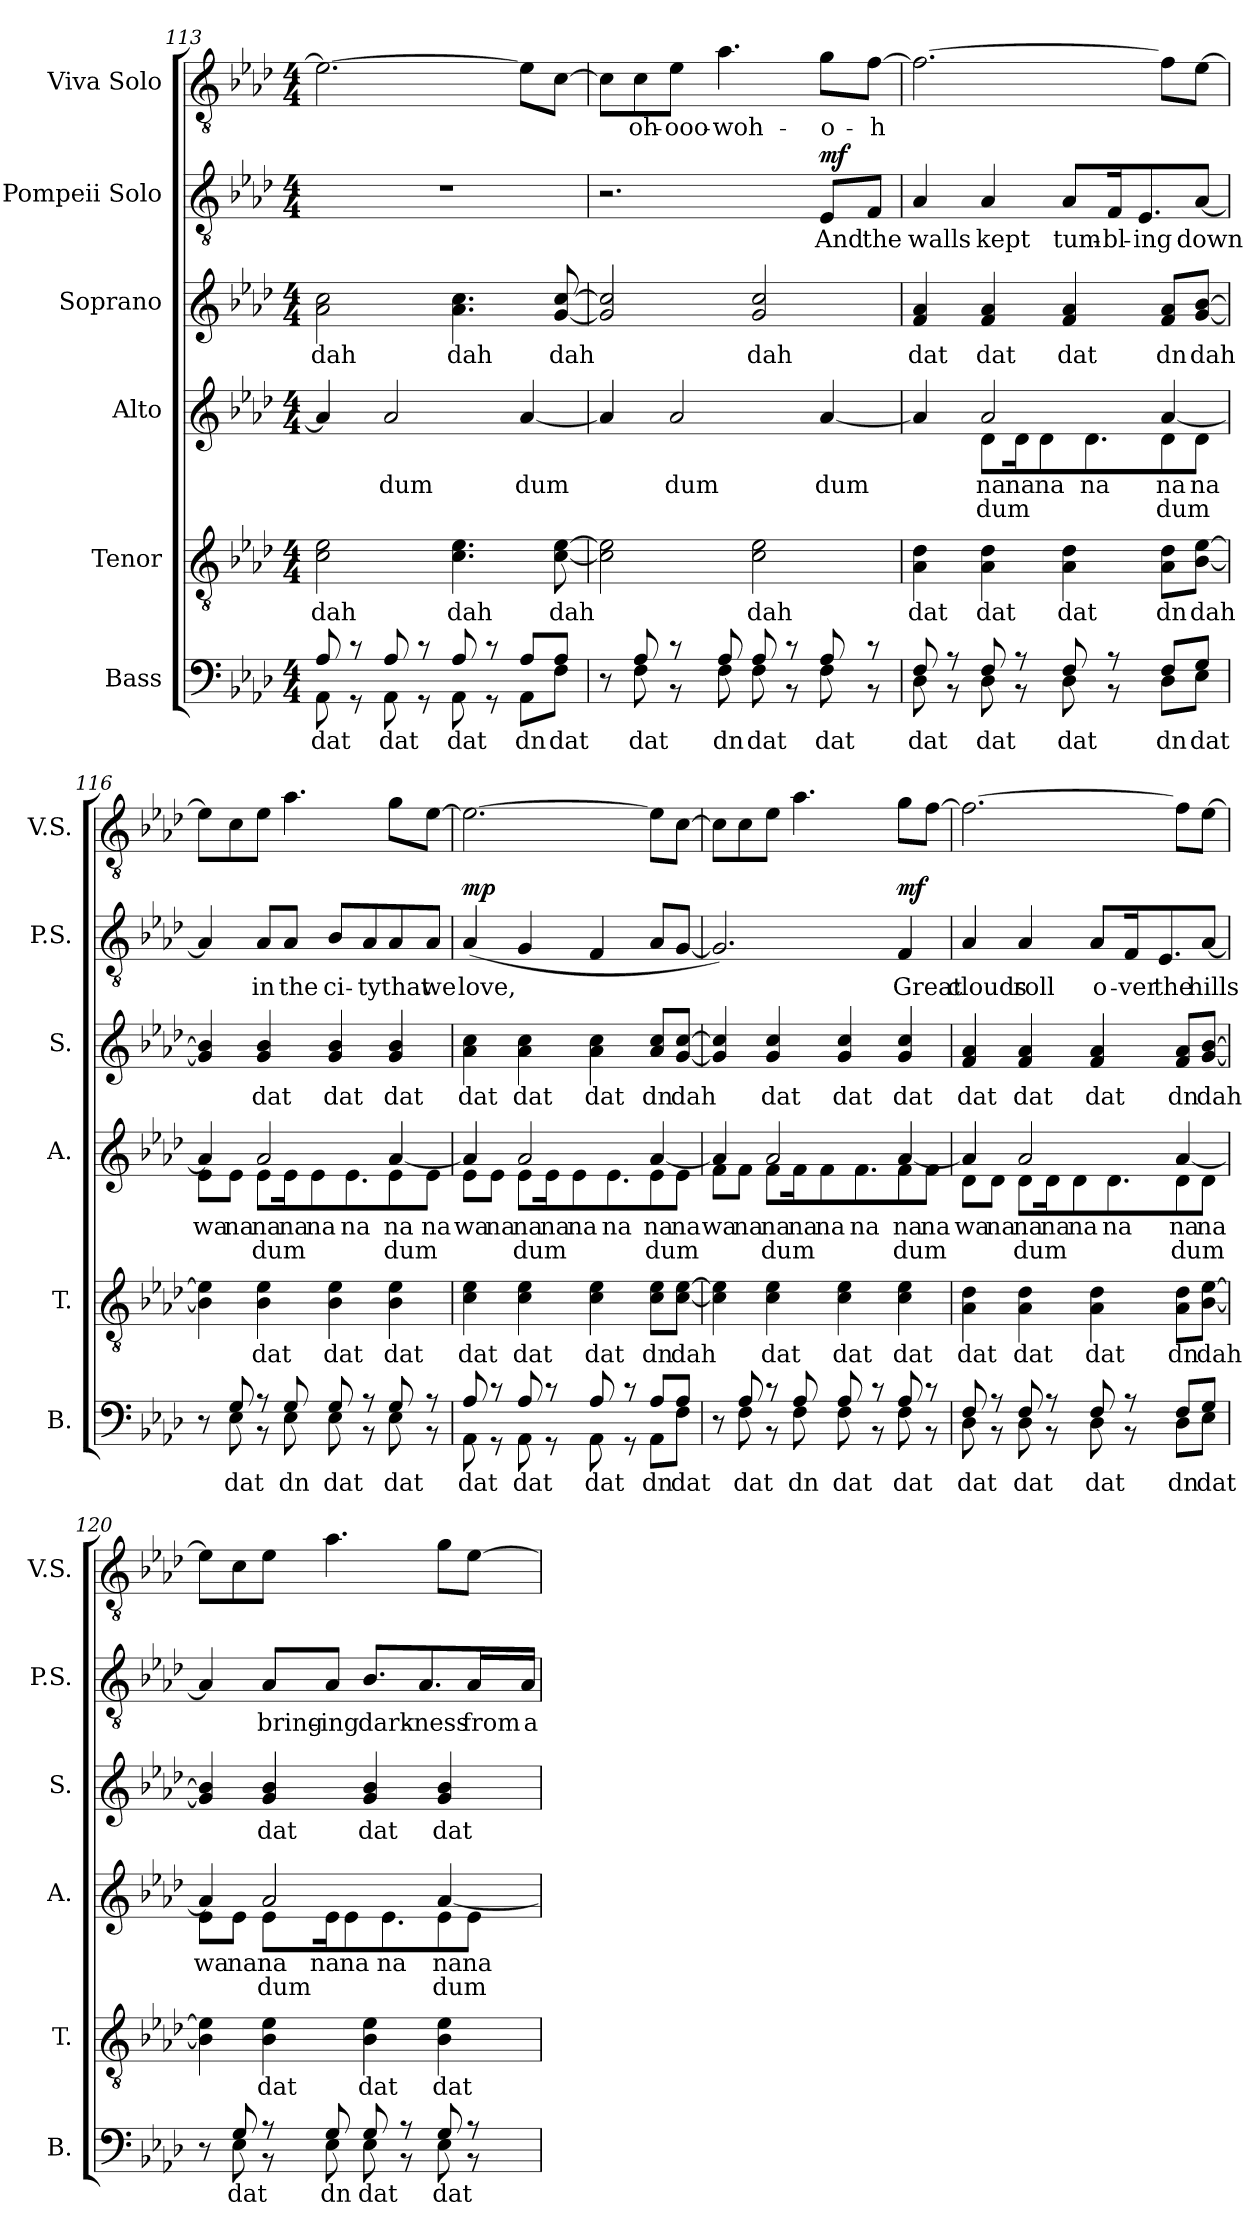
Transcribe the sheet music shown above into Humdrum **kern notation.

**kern	**text	**kern	**text	**kern	**text	**text	**kern	**text	**kern	**text	**dynam	**kern	**text
*part6	*part6	*part5	*part5	*part4	*part4	*part4	*part3	*part3	*part2	*part2	*part2	*part1	*part1
*staff6	*staff6	*staff5	*staff5	*staff4	*staff4	*staff4	*staff3	*staff3	*staff2	*staff2	*staff2	*staff1	*staff1
*I"Bass	*	*I"Tenor	*	*I"Alto	*	*	*I"Soprano	*	*I"Pompeii Solo	*	*	*I"Viva Solo	*
*I'B.	*	*I'T.	*	*I'A.	*	*	*I'S.	*	*I'P.S.	*	*	*I'V.S.	*
*clefF4	*	*clefGv2	*	*clefG2	*	*	*clefG2	*	*clefGv2	*	*	*clefGv2	*
*k[b-e-a-d-]	*	*k[b-e-a-d-]	*	*k[b-e-a-d-]	*	*	*k[b-e-a-d-]	*	*k[b-e-a-d-]	*	*	*k[b-e-a-d-]	*
*M4/4	*	*M4/4	*	*M4/4	*	*	*M4/4	*	*M4/4	*	*	*M4/4	*
=113	=113	=113	=113	=113	=113	=113	=113	=113	=113	=113	=113	=113	=113
!	!LO:LY:b	!	!LO:LY:b	!	!	!	!	!LO:LY:b	!	!	!	!	!
*^	*	*	*	*	*	*	*	*	*	*	*	*	*
8A-/	8AA-\	dat	2c\ 2e-\	dah	4a-/]	.	.	2a-\ 2cc\	dah	1r	.	.	2.e-\_	.
8r	8r	.	.	.	.	.	.	.	.	.	.	.	.	.
!	!	!LO:LY:b	!	!	!	!LO:LY:b	!	!	!	!	!	!	!	!
8A-/	8AA-\	dat	.	.	2a-/	dum	.	.	.	.	.	.	.	.
8r	8r	.	.	.	.	.	.	.	.	.	.	.	.	.
!	!	!LO:LY:b	!	!LO:LY:b	!	!	!	!	!LO:LY:b	!	!	!	!	!
8A-/	8AA-\	dat	4.c\ 4.e-\	dah	.	.	.	4.a-\ 4.cc\	dah	.	.	.	.	.
8r	8r	.	.	.	.	.	.	.	.	.	.	.	.	.
!	!	!LO:LY:b	!	!	!	!LO:LY:b	!	!	!	!	!	!	!	!
8A-/L	8AA-\L	dn	.	.	[4a-/	dum	.	.	.	.	.	.	8e-\L]	.
!	!	!LO:LY:b	!	!LO:LY:b	!	!	!	!	!LO:LY:b	!	!	!	!	!
8A-/J	8F\J	dat	[8c\ [8e-\	dah	.	.	.	[8g/ [8cc/	dah	.	.	.	[8c\J	.
=114	=114	=114	=114	=114	=114	=114	=114	=114	=114	=114	=114	=114	=114	=114
8r	8ryy	.	2c\] 2e-\]	.	4a-/]	.	.	2g/] 2cc/]	.	2.r	.	.	8c\L]	.
!	!	!LO:LY:b	!	!	!	!	!	!	!	!	!	!	!	!LO:LY:b
8A-/	8F\	dat	.	.	.	.	.	.	.	.	.	.	8c\	oh-
!	!	!	!	!	!	!LO:LY:b	!	!	!	!	!	!	!	!LO:LY:b
8r	8r	.	.	.	2a-/	dum	.	.	.	.	.	.	8e-\J	-ooo-
!	!	!LO:LY:b	!	!	!	!	!	!	!	!	!	!	!	!LO:LY:b
8A-/	8F\	dn	.	.	.	.	.	.	.	.	.	.	4.a-\	-woh-
!	!	!LO:LY:b	!	!LO:LY:b	!	!	!	!	!LO:LY:b	!	!	!	!	!
8A-/	8F\	dat	2c\ 2e-\	dah	.	.	.	2g/ 2cc/	dah	.	.	.	.	.
8r	8r	.	.	.	.	.	.	.	.	.	.	.	.	.
!	!	!LO:LY:b	!	!	!	!LO:LY:b	!	!	!	!	!LO:LY:b	!LO:DY:a	!	!LO:LY:b
8A-/	8F\	dat	.	.	[4a-/	dum	.	.	.	8E-/L	And	mf	8g\L	-o-
!	!	!	!	!	!	!	!	!	!	!	!LO:LY:b	!	!	!LO:LY:b
8r	8r	.	.	.	.	.	.	.	.	8F/J	the	.	[8f\J	-h
!!LO:LB:g=z
=115	=115	=115	=115	=115	=115	=115	=115	=115	=115	=115	=115	=115	=115	=115
!	!	!LO:LY:b	!	!LO:LY:b	!	!	!	!	!LO:LY:b	!	!LO:LY:b	!	!	!
*	*	*	*	*	*^	*	*	*	*	*	*	*	*	*
8F/	8D-\	dat	4A-\ 4d-\	dat	4a-/]	4ryy	.	.	4f/ 4a-/	dat	4A-/	walls	.	2.f\_	.
8r	8r	.	.	.	.	.	.	.	.	.	.	.	.	.	.
!	!	!LO:LY:b	!	!LO:LY:b	!	!	!LO:LY:b	!LO:LY:b	!	!LO:LY:b	!	!LO:LY:b	!	!	!
8F/	8D-\	dat	4A-\ 4d-\	dat	8d-\L	2a-/	na	dum	4f/ 4a-/	dat	4A-/	kept	.	.	.
!	!	!	!	!	!	!	!LO:LY:b	!	!	!	!	!	!	!	!
8r	8r	.	.	.	16d-\K	.	na	.	.	.	.	.	.	.	.
!	!	!	!	!	!	!	!LO:LY:b	!	!	!	!	!	!	!	!
.	.	.	.	.	8d-\	.	na	.	.	.	.	.	.	.	.
!	!	!LO:LY:b	!	!LO:LY:b	!	!	!	!	!	!LO:LY:b	!	!LO:LY:b	!	!	!
8F/	8D-\	dat	4A-\ 4d-\	dat	.	.	.	.	4f/ 4a-/	dat	8A-/L	tum-	.	.	.
!	!	!	!	!	!	!	!LO:LY:b	!	!	!	!	!	!	!	!
.	.	.	.	.	8.d-\	.	na	.	.	.	.	.	.	.	.
!	!	!	!	!	!	!	!	!	!	!	!	!LO:LY:b	!	!	!
8r	8r	.	.	.	.	.	.	.	.	.	16F/K	-bl-	.	.	.
!	!	!	!	!	!	!	!	!	!	!	!	!LO:LY:b	!	!	!
.	.	.	.	.	.	.	.	.	.	.	8.E-/	-ing	.	.	.
!	!	!LO:LY:b	!	!LO:LY:b	!	!	!LO:LY:b	!LO:LY:b	!	!LO:LY:b	!	!	!	!	!
8F/L	8D-\L	dn	8A-\ 8d-\L	dn	8d-\	[4a-/	na	dum	8f/ 8a-/L	dn	.	.	.	8f\L]	.
!	!	!LO:LY:b	!	!LO:LY:b	!	!	!LO:LY:b	!	!	!LO:LY:b	!	!LO:LY:b	!	!	!
8G/J	8E-\J	dat	[8B-\ [8e-\J	dah	8d-\J	.	na	.	[8g/ [8b-/J	dah	[8A-/J	down	.	[8e-\J	.
=116	=116	=116	=116	=116	=116	=116	=116	=116	=116	=116	=116	=116	=116	=116	=116
!	!	!	!	!	!	!	!LO:LY:b	!	!	!	!	!	!	!	!
8r	8ryy	.	4B-\] 4e-\]	.	8e-\L	4a-/]	wa	.	4g/] 4b-/]	.	4A-/]	.	.	8e-\L]	.
!	!	!LO:LY:b	!	!	!	!	!LO:LY:b	!	!	!	!	!	!	!	!
8G/	8E-\	dat	.	.	8e-\J	.	na	.	.	.	.	.	.	8c\	.
!	!	!	!	!LO:LY:b	!	!	!LO:LY:b	!LO:LY:b	!	!LO:LY:b	!	!LO:LY:b	!	!	!
8r	8r	.	4B-\ 4e-\	dat	8e-\L	2a-/	na	dum	4g/ 4b-/	dat	8A-/L	in	.	8e-\J	.
!	!	!LO:LY:b	!	!	!	!	!LO:LY:b	!	!	!	!	!LO:LY:b	!	!	!
8G/	8E-\	dn	.	.	16e-\K	.	na	.	.	.	8A-/J	the	.	4.a-\	.
!	!	!	!	!	!	!	!LO:LY:b	!	!	!	!	!	!	!	!
.	.	.	.	.	8e-\	.	na	.	.	.	.	.	.	.	.
!	!	!LO:LY:b	!	!LO:LY:b	!	!	!	!	!	!LO:LY:b	!	!LO:LY:b	!	!	!
8G/	8E-\	dat	4B-\ 4e-\	dat	.	.	.	.	4g/ 4b-/	dat	8B-/L	ci-	.	.	.
!	!	!	!	!	!	!	!LO:LY:b	!	!	!	!	!	!	!	!
.	.	.	.	.	8.e-\	.	na	.	.	.	.	.	.	.	.
!	!	!	!	!	!	!	!	!	!	!	!	!LO:LY:b	!	!	!
8r	8r	.	.	.	.	.	.	.	.	.	8A-/	-ty	.	.	.
!	!	!LO:LY:b	!	!LO:LY:b	!	!	!LO:LY:b	!LO:LY:b	!	!LO:LY:b	!	!LO:LY:b	!	!	!
8G/	8E-\	dat	4B-\ 4e-\	dat	8e-\	[4a-/	na	dum	4g/ 4b-/	dat	8A-/	that	.	8g\L	.
!	!	!	!	!	!	!	!LO:LY:b	!	!	!	!	!LO:LY:b	!	!	!
8r	8r	.	.	.	8e-\J	.	na	.	.	.	8A-/J	we	.	[8e-\J	.
=117	=117	=117	=117	=117	=117	=117	=117	=117	=117	=117	=117	=117	=117	=117	=117
!	!	!LO:LY:b	!	!LO:LY:b	!	!	!LO:LY:b	!	!	!LO:LY:b	!	!LO:LY:b	!LO:DY:a	!	!
8A-/	8AA-\	dat	4c\ 4e-\	dat	8e-\L	4a-/]	wa	.	4a-\ 4cc\	dat	(<4A-/	-love,	mp	2.e-\_	.
!	!	!	!	!	!	!	!LO:LY:b	!	!	!	!	!	!	!	!
8r	8r	.	.	.	8e-\J	.	na	.	.	.	.	.	.	.	.
!	!	!LO:LY:b	!	!LO:LY:b	!	!	!LO:LY:b	!LO:LY:b	!	!LO:LY:b	!	!	!	!	!
8A-/	8AA-\	dat	4c\ 4e-\	dat	8e-\L	2a-/	na	dum	4a-\ 4cc\	dat	4G/	.	.	.	.
!	!	!	!	!	!	!	!LO:LY:b	!	!	!	!	!	!	!	!
8r	8r	.	.	.	16e-\K	.	na	.	.	.	.	.	.	.	.
!	!	!	!	!	!	!	!LO:LY:b	!	!	!	!	!	!	!	!
.	.	.	.	.	8e-\	.	na	.	.	.	.	.	.	.	.
!	!	!LO:LY:b	!	!LO:LY:b	!	!	!	!	!	!LO:LY:b	!	!	!	!	!
8A-/	8AA-\	dat	4c\ 4e-\	dat	.	.	.	.	4a-\ 4cc\	dat	4F/	.	.	.	.
!	!	!	!	!	!	!	!LO:LY:b	!	!	!	!	!	!	!	!
.	.	.	.	.	8.e-\	.	na	.	.	.	.	.	.	.	.
8r	8r	.	.	.	.	.	.	.	.	.	.	.	.	.	.
!	!	!LO:LY:b	!	!LO:LY:b	!	!	!LO:LY:b	!LO:LY:b	!	!LO:LY:b	!	!	!	!	!
8A-/L	8AA-\L	dn	8c\ 8e-\L	dn	8e-\	[4a-/	na	dum	8a-/ 8cc/L	dn	8A-/L	.	.	8e-\L]	.
!	!	!LO:LY:b	!	!LO:LY:b	!	!	!LO:LY:b	!	!	!LO:LY:b	!	!	!	!	!
8A-/J	8F\J	dat	[8c\ [8e-\J	dah	8e-\J	.	na	.	[8g/ [8cc/J	dah	[8G/J	.	.	[8c\J	.
=118	=118	=118	=118	=118	=118	=118	=118	=118	=118	=118	=118	=118	=118	=118	=118
!	!	!	!	!	!	!	!LO:LY:b	!	!	!	!	!	!	!	!
8r	8ryy	.	4c\] 4e-\]	.	8f\L	4a-/]	wa	.	4g/] 4cc/]	.	2.G/])	.	.	8c\L]	.
!	!	!LO:LY:b	!	!	!	!	!LO:LY:b	!	!	!	!	!	!	!	!
8A-/	8F\	dat	.	.	8f\J	.	na	.	.	.	.	.	.	8c\	.
!	!	!	!	!LO:LY:b	!	!	!LO:LY:b	!LO:LY:b	!	!LO:LY:b	!	!	!	!	!
8r	8r	.	4c\ 4e-\	dat	8f\L	2a-/	na	dum	4g/ 4cc/	dat	.	.	.	8e-\J	.
!	!	!LO:LY:b	!	!	!	!	!LO:LY:b	!	!	!	!	!	!	!	!
8A-/	8F\	dn	.	.	16f\K	.	na	.	.	.	.	.	.	4.a-\	.
!	!	!	!	!	!	!	!LO:LY:b	!	!	!	!	!	!	!	!
.	.	.	.	.	8f\	.	na	.	.	.	.	.	.	.	.
!	!	!LO:LY:b	!	!LO:LY:b	!	!	!	!	!	!LO:LY:b	!	!	!	!	!
8A-/	8F\	dat	4c\ 4e-\	dat	.	.	.	.	4g/ 4cc/	dat	.	.	.	.	.
!	!	!	!	!	!	!	!LO:LY:b	!	!	!	!	!	!	!	!
.	.	.	.	.	8.f\	.	na	.	.	.	.	.	.	.	.
8r	8r	.	.	.	.	.	.	.	.	.	.	.	.	.	.
!	!	!LO:LY:b	!	!LO:LY:b	!	!	!LO:LY:b	!LO:LY:b	!	!LO:LY:b	!	!LO:LY:b	!LO:DY:a	!	!
8A-/	8F\	dat	4c\ 4e-\	dat	8f\	[4a-/	na	dum	4g/ 4cc/	dat	4F/	Great	mf	8g\L	.
!	!	!	!	!	!	!	!LO:LY:b	!	!	!	!	!	!	!	!
8r	8r	.	.	.	8f\J	.	na	.	.	.	.	.	.	[8f\J	.
!!LO:PB:g=z
=119	=119	=119	=119	=119	=119	=119	=119	=119	=119	=119	=119	=119	=119	=119	=119
!	!	!LO:LY:b	!	!LO:LY:b	!	!	!LO:LY:b	!	!	!LO:LY:b	!	!LO:LY:b	!	!	!
8F/	8D-\	dat	4A-\ 4d-\	dat	8d-\L	4a-/]	wa	.	4f/ 4a-/	dat	4A-/	clouds	.	2.f\_	.
!	!	!	!	!	!	!	!LO:LY:b	!	!	!	!	!	!	!	!
8r	8r	.	.	.	8d-\J	.	na	.	.	.	.	.	.	.	.
!	!	!LO:LY:b	!	!LO:LY:b	!	!	!LO:LY:b	!LO:LY:b	!	!LO:LY:b	!	!LO:LY:b	!	!	!
8F/	8D-\	dat	4A-\ 4d-\	dat	8d-\L	2a-/	na	dum	4f/ 4a-/	dat	4A-/	roll	.	.	.
!	!	!	!	!	!	!	!LO:LY:b	!	!	!	!	!	!	!	!
8r	8r	.	.	.	16d-\K	.	na	.	.	.	.	.	.	.	.
!	!	!	!	!	!	!	!LO:LY:b	!	!	!	!	!	!	!	!
.	.	.	.	.	8d-\	.	na	.	.	.	.	.	.	.	.
!	!	!LO:LY:b	!	!LO:LY:b	!	!	!	!	!	!LO:LY:b	!	!LO:LY:b	!	!	!
8F/	8D-\	dat	4A-\ 4d-\	dat	.	.	.	.	4f/ 4a-/	dat	8A-/L	o-	.	.	.
!	!	!	!	!	!	!	!LO:LY:b	!	!	!	!	!	!	!	!
.	.	.	.	.	8.d-\	.	na	.	.	.	.	.	.	.	.
!	!	!	!	!	!	!	!	!	!	!	!	!LO:LY:b	!	!	!
8r	8r	.	.	.	.	.	.	.	.	.	16F/K	-ver	.	.	.
!	!	!	!	!	!	!	!	!	!	!	!	!LO:LY:b	!	!	!
.	.	.	.	.	.	.	.	.	.	.	8.E-/	the	.	.	.
!	!	!LO:LY:b	!	!LO:LY:b	!	!	!LO:LY:b	!LO:LY:b	!	!LO:LY:b	!	!	!	!	!
8F/L	8D-\L	dn	8A-\ 8d-\L	dn	8d-\	[4a-/	na	dum	8f/ 8a-/L	dn	.	.	.	8f\L]	.
!	!	!LO:LY:b	!	!LO:LY:b	!	!	!LO:LY:b	!	!	!LO:LY:b	!	!LO:LY:b	!	!	!
8G/J	8E-\J	dat	[8B-\ [8e-\J	dah	8d-\J	.	na	.	[8g/ [8b-/J	dah	[8A-/J	hills	.	[8e-\J	.
=120	=120	=120	=120	=120	=120	=120	=120	=120	=120	=120	=120	=120	=120	=120	=120
!	!	!	!	!	!	!	!LO:LY:b	!	!	!	!	!	!	!	!
8r	8ryy	.	4B-\] 4e-\]	.	8e-\L	4a-/]	wa	.	4g/] 4b-/]	.	4A-/]	.	.	8e-\L]	.
!	!	!LO:LY:b	!	!	!	!	!LO:LY:b	!	!	!	!	!	!	!	!
8G/	8E-\	dat	.	.	8e-\J	.	na	.	.	.	.	.	.	8c\	.
!	!	!	!	!LO:LY:b	!	!	!LO:LY:b	!LO:LY:b	!	!LO:LY:b	!	!LO:LY:b	!	!	!
8r	8r	.	4B-\ 4e-\	dat	8e-\L	2a-/	na	dum	4g/ 4b-/	dat	8A-/L	bring-	.	8e-\J	.
!	!	!LO:LY:b	!	!	!	!	!LO:LY:b	!	!	!	!	!LO:LY:b	!	!	!
8G/	8E-\	dn	.	.	16e-\K	.	na	.	.	.	8A-/J	-ing	.	4.a-\	.
!	!	!	!	!	!	!	!LO:LY:b	!	!	!	!	!	!	!	!
.	.	.	.	.	8e-\	.	na	.	.	.	.	.	.	.	.
!	!	!LO:LY:b	!	!LO:LY:b	!	!	!	!	!	!LO:LY:b	!	!LO:LY:b	!	!	!
8G/	8E-\	dat	4B-\ 4e-\	dat	.	.	.	.	4g/ 4b-/	dat	8.B-/L	dark-	.	.	.
!	!	!	!	!	!	!	!LO:LY:b	!	!	!	!	!	!	!	!
.	.	.	.	.	8.e-\	.	na	.	.	.	.	.	.	.	.
8r	8r	.	.	.	.	.	.	.	.	.	.	.	.	.	.
!	!	!	!	!	!	!	!	!	!	!	!	!LO:LY:b	!	!	!
.	.	.	.	.	.	.	.	.	.	.	8.A-/	-ness	.	.	.
!	!	!LO:LY:b	!	!LO:LY:b	!	!	!LO:LY:b	!LO:LY:b	!	!LO:LY:b	!	!	!	!	!
8G/	8E-\	dat	4B-\ 4e-\	dat	8e-\	[4a-/	na	dum	4g/ 4b-/	dat	.	.	.	8g\L	.
!	!	!	!	!	!	!	!LO:LY:b	!	!	!	!	!LO:LY:b	!	!	!
8r	8r	.	.	.	8e-\J	.	na	.	.	.	16A-/L	from	.	[8e-\J	.
!	!	!	!	!	!	!	!	!	!	!	!	!LO:LY:b	!	!	!
.	.	.	.	.	.	.	.	.	.	.	16A-/JJ	a-	.	.	.
*v	*v	*	*	*	*v	*v	*	*	*	*	*	*	*	*	*
=	=	=	=	=	=	=	=	=	=	=	=	=	=
*-	*-	*-	*-	*-	*-	*-	*-	*-	*-	*-	*-	*-	*-
